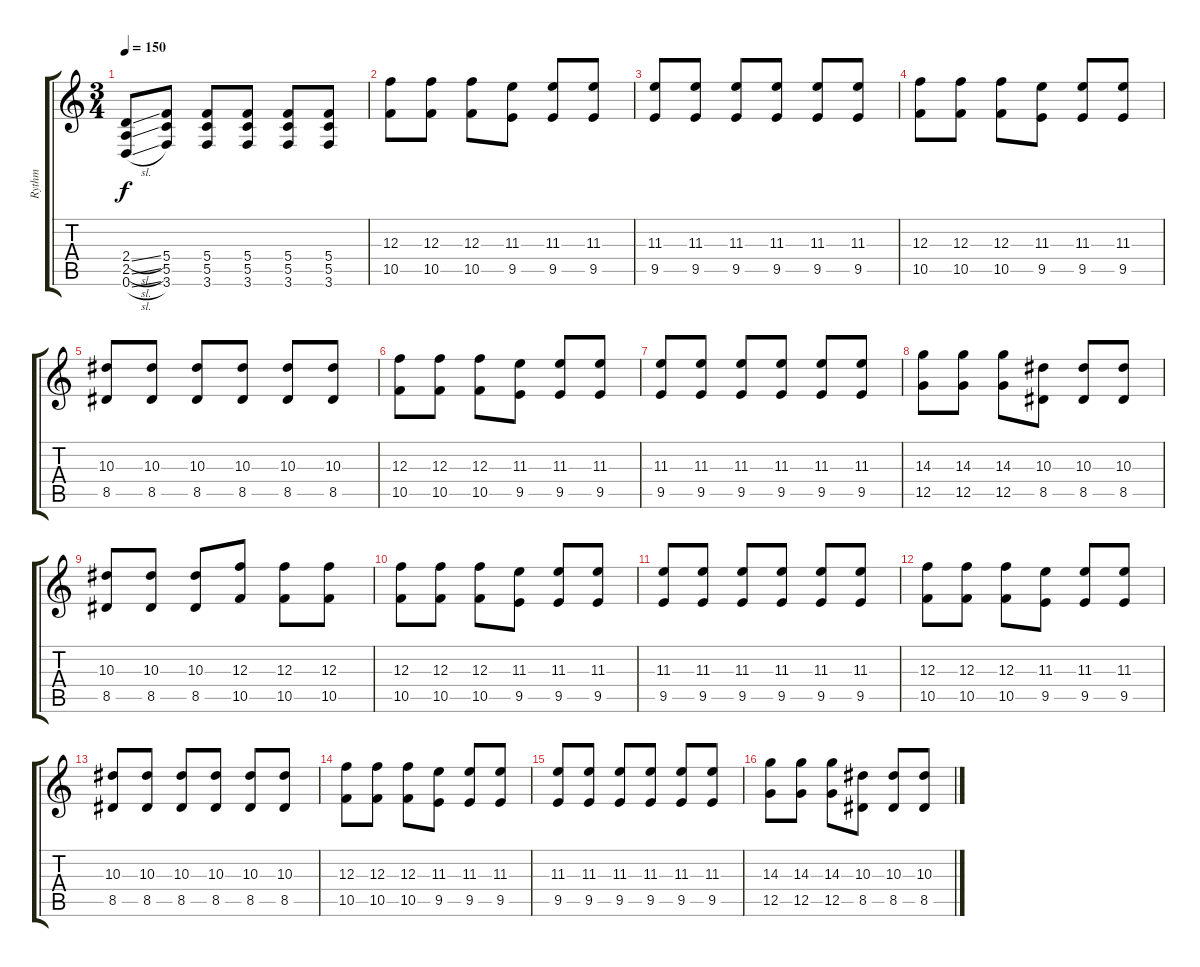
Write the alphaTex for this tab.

\track ("Rythm" "Rythm") {instrument distortionguitar}
\staff {score tabs}
\tuning (D4 A3 F3 C3 G2 D2) {hide}
\ts (3 4)
\tempo 150
\clef g2
\ks c
(2.4{sl} 2.5{sl} 0.6{sl}).8{dy f} (5.4 5.5 3.6).8 (5.4 5.5 3.6).8 (5.4 5.5 3.6).8 (5.4 5.5 3.6).8 (5.4 5.5 3.6).8 |
(12.3 10.5).8 (12.3 10.5).8 (12.3 10.5).8 (11.3 9.5).8 (11.3 9.5).8 (11.3 9.5).8 |
(11.3 9.5).8 (11.3 9.5).8 (11.3 9.5).8 (11.3 9.5).8 (11.3 9.5).8 (11.3 9.5).8 |
(12.3 10.5).8 (12.3 10.5).8 (12.3 10.5).8 (11.3 9.5).8 (11.3 9.5).8 (11.3 9.5).8 |
(10.3 8.5).8 (10.3 8.5).8 (10.3 8.5).8 (10.3 8.5).8 (10.3 8.5).8 (10.3 8.5).8 |
(12.3 10.5).8 (12.3 10.5).8 (12.3 10.5).8 (11.3 9.5).8 (11.3 9.5).8 (11.3 9.5).8 |
(11.3 9.5).8 (11.3 9.5).8 (11.3 9.5).8 (11.3 9.5).8 (11.3 9.5).8 (11.3 9.5).8 |
(14.3 12.5).8 (14.3 12.5).8 (14.3 12.5).8 (10.3 8.5).8 (10.3 8.5).8 (10.3 8.5).8 |
(10.3 8.5).8 (10.3 8.5).8 (10.3 8.5).8 (12.3 10.5).8 (12.3 10.5).8 (12.3 10.5).8 |
(12.3 10.5).8 (12.3 10.5).8 (12.3 10.5).8 (11.3 9.5).8 (11.3 9.5).8 (11.3 9.5).8 |
(11.3 9.5).8 (11.3 9.5).8 (11.3 9.5).8 (11.3 9.5).8 (11.3 9.5).8 (11.3 9.5).8 |
(12.3 10.5).8 (12.3 10.5).8 (12.3 10.5).8 (11.3 9.5).8 (11.3 9.5).8 (11.3 9.5).8 |
(10.3 8.5).8 (10.3 8.5).8 (10.3 8.5).8 (10.3 8.5).8 (10.3 8.5).8 (10.3 8.5).8 |
(12.3 10.5).8 (12.3 10.5).8 (12.3 10.5).8 (11.3 9.5).8 (11.3 9.5).8 (11.3 9.5).8 |
(11.3 9.5).8 (11.3 9.5).8 (11.3 9.5).8 (11.3 9.5).8 (11.3 9.5).8 (11.3 9.5).8 |
(14.3 12.5).8 (14.3 12.5).8 (14.3 12.5).8 (10.3 8.5).8 (10.3 8.5).8 (10.3 8.5).8
